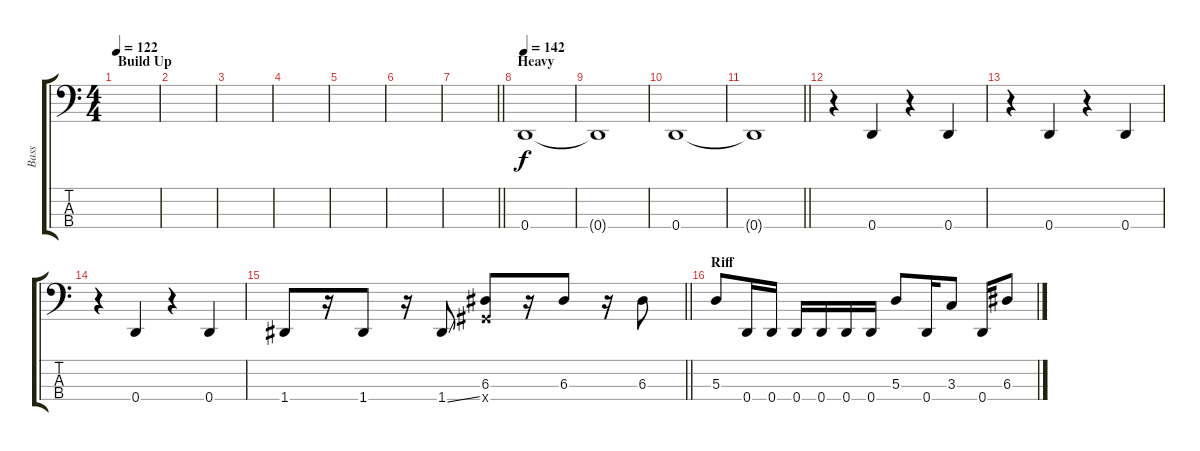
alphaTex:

\track ("Bass" "Bass") {instrument electricbasspick}
\staff {score tabs}
\tuning (G2 D2 A1 D1) {hide}
\ts (4 4)
\section ("" "Build Up")
\tempo 122
\clef f4
\ks c
|
|
|
|
|
|
\barLineRight lightlight
|
\section ("" "Heavy")
\tempo 142
0.4.1 |
0.4{t}.1 |
0.4.1 |
\barLineRight lightlight
0.4{t}.1 |
r.4 0.4.4 r.4 0.4.4 |
r.4 0.4.4 r.4 0.4.4 |
r.4 0.4.4 r.4 0.4.4 |
\barLineRight lightlight
1.4.8 r.16 1.4.8 r.16 1.4{ss}.8 (6.3 6.4{x}).8 r.16 6.3.8 r.16 6.3.8 |
\section ("" "Riff")
5.3.8 0.4.16 0.4.16 0.4.16 0.4.16 0.4.16 0.4.16 5.3.8 0.4.16 3.3.8 0.4.16 6.3.8
